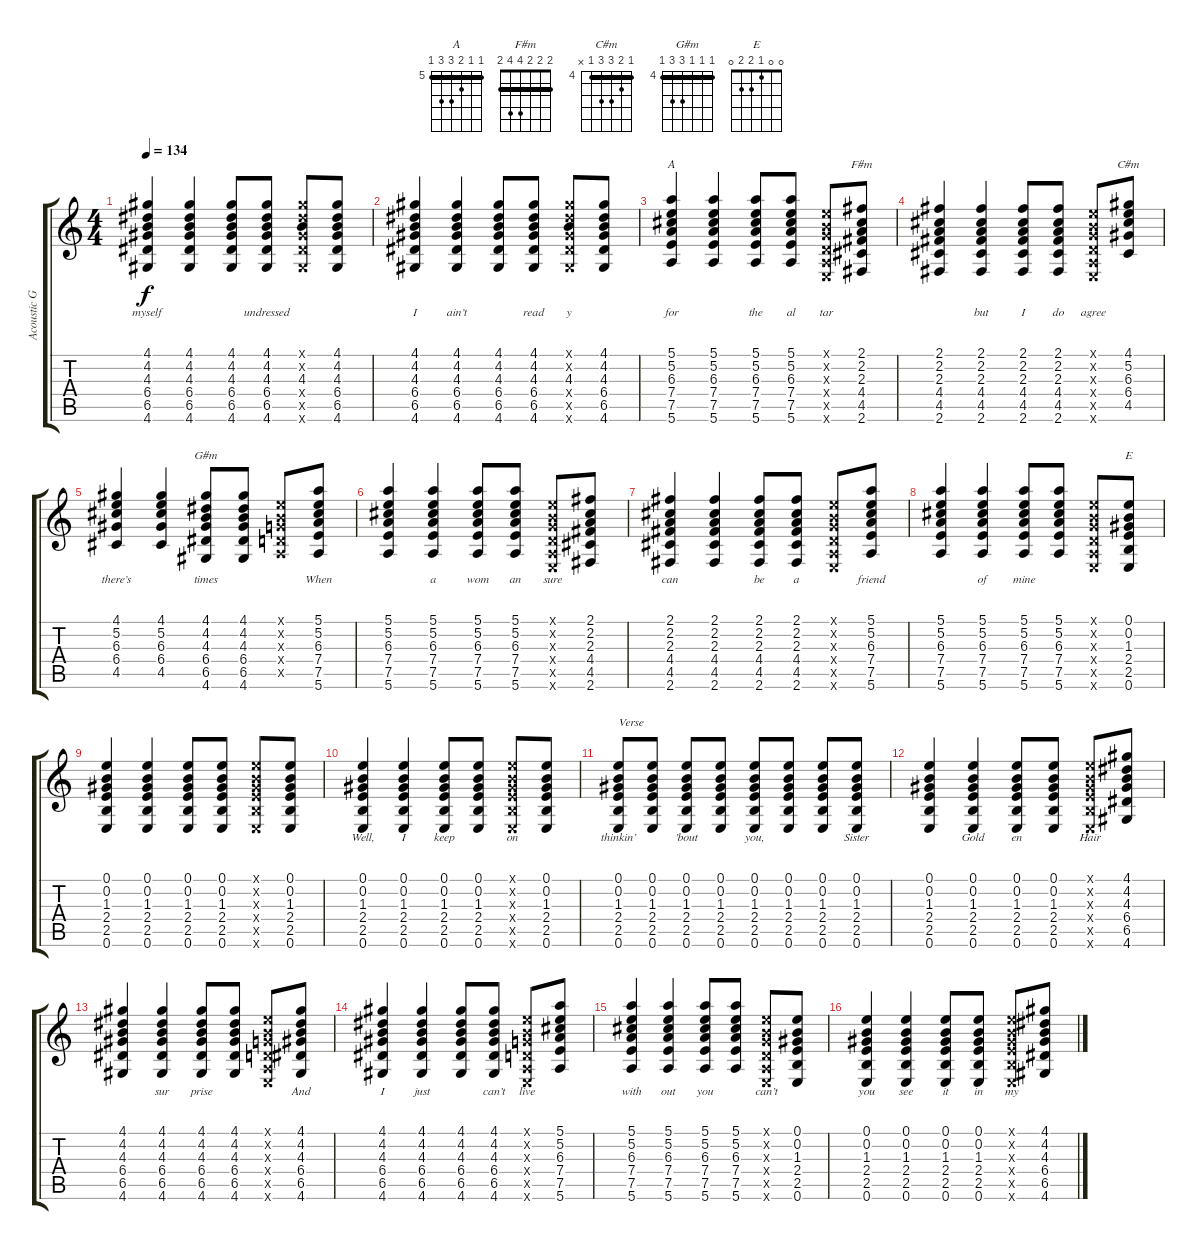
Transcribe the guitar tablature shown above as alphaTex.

\track ("Acoustic Guitar" "Acoustic G") {instrument acousticguitarsteel}
\staff {score tabs}
\tuning (E4 B3 G3 D3 A2 E2) {hide}
\chord ("A" 5 5 6 7 7 5) {firstfret 5 barre 5}
\chord ("F#m" 2 2 2 4 4 2) {barre 2}
\chord ("C#m" 4 5 6 6 4 x) {firstfret 4 barre 4}
\chord ("G#m" 4 4 4 6 6 4) {firstfret 4 barre 4}
\chord ("E" 0 0 1 2 2 0)
\ts (4 4)
\tempo 134
\clef g2
\ks c
(4.1 4.2 4.3 6.4 6.5 4.6).4{lyrics (0 "myself") lyrics (1 "") lyrics (2 "") lyrics (3 "") lyrics (4 "") dy f} (4.1 4.2 4.3 6.4 6.5 4.6).4{lyrics (0 "") lyrics (1 "") lyrics (2 "") lyrics (3 "") lyrics (4 "")} (4.1 4.2 4.3 6.4 6.5 4.6).8{lyrics (0 "") lyrics (1 "") lyrics (2 "") lyrics (3 "") lyrics (4 "")} (4.1 4.2 4.3 6.4 6.5 4.6).8{lyrics (0 "undressed") lyrics (1 "") lyrics (2 "") lyrics (3 "") lyrics (4 "")} (4.1{x} 4.2{x} 4.3 6.4{x} 6.5{x} 4.6{x}).8{lyrics (0 "") lyrics (1 "") lyrics (2 "") lyrics (3 "") lyrics (4 "")} (4.1 4.2 4.3 6.4 6.5 4.6).8{lyrics (0 "") lyrics (1 "") lyrics (2 "") lyrics (3 "") lyrics (4 "")} |
(4.1 4.2 4.3 6.4 6.5 4.6).4{lyrics (0 "I") lyrics (1 "") lyrics (2 "") lyrics (3 "") lyrics (4 "")} (4.1 4.2 4.3 6.4 6.5 4.6).4{lyrics (0 "ain’t") lyrics (1 "") lyrics (2 "") lyrics (3 "") lyrics (4 "")} (4.1 4.2 4.3 6.4 6.5 4.6).8{lyrics (0 "") lyrics (1 "") lyrics (2 "") lyrics (3 "") lyrics (4 "")} (4.1 4.2 4.3 6.4 6.5 4.6).8{lyrics (0 "read") lyrics (1 "") lyrics (2 "") lyrics (3 "") lyrics (4 "")} (4.1{x} 4.2{x} 4.3 6.4{x} 6.5{x} 4.6{x}).8{lyrics (0 "y") lyrics (1 "") lyrics (2 "") lyrics (3 "") lyrics (4 "")} (4.1 4.2 4.3 6.4 6.5 4.6).8{lyrics (0 "") lyrics (1 "") lyrics (2 "") lyrics (3 "") lyrics (4 "")} |
(5.1 5.2 6.3 7.4 7.5 5.6).4{ch "A" lyrics (0 "for") lyrics (1 "") lyrics (2 "") lyrics (3 "") lyrics (4 "")} (5.1 5.2 6.3 7.4 7.5 5.6).4{lyrics (0 "") lyrics (1 "") lyrics (2 "") lyrics (3 "") lyrics (4 "")} (5.1 5.2 6.3 7.4 7.5 5.6).8{lyrics (0 "the") lyrics (1 "") lyrics (2 "") lyrics (3 "") lyrics (4 "")} (5.1 5.2 6.3 7.4 7.5 5.6).8{lyrics (0 "al") lyrics (1 "") lyrics (2 "") lyrics (3 "") lyrics (4 "")} (0.1{x} 0.2{x} 0.3{x} 0.4{x} 0.5{x} 0.6{x}).8{lyrics (0 "tar") lyrics (1 "") lyrics (2 "") lyrics (3 "") lyrics (4 "")} (2.1 2.2 2.3 4.4 4.5 2.6).8{ch "F#m" lyrics (0 "") lyrics (1 "") lyrics (2 "") lyrics (3 "") lyrics (4 "")} |
(2.1 2.2 2.3 4.4 4.5 2.6).4{lyrics (0 "") lyrics (1 "") lyrics (2 "") lyrics (3 "") lyrics (4 "")} (2.1 2.2 2.3 4.4 4.5 2.6).4{lyrics (0 "but") lyrics (1 "") lyrics (2 "") lyrics (3 "") lyrics (4 "")} (2.1 2.2 2.3 4.4 4.5 2.6).8{lyrics (0 "I") lyrics (1 "") lyrics (2 "") lyrics (3 "") lyrics (4 "")} (2.1 2.2 2.3 4.4 4.5 2.6).8{lyrics (0 "do") lyrics (1 "") lyrics (2 "") lyrics (3 "") lyrics (4 "")} (0.1{x} 0.2{x} 0.3{x} 0.4{x} 0.5{x} 0.6{x}).8{lyrics (0 "agree") lyrics (1 "") lyrics (2 "") lyrics (3 "") lyrics (4 "")} (4.1 5.2 6.3 6.4 4.5).8{ch "C#m" lyrics (0 "") lyrics (1 "") lyrics (2 "") lyrics (3 "") lyrics (4 "")} |
(4.1 5.2 6.3 6.4 4.5).4{lyrics (0 "there’s") lyrics (1 "") lyrics (2 "") lyrics (3 "") lyrics (4 "")} (4.1 5.2 6.3 6.4 4.5).4{lyrics (0 "") lyrics (1 "") lyrics (2 "") lyrics (3 "") lyrics (4 "")} (4.1 4.2 4.3 6.4 6.5 4.6).8{ch "G#m" lyrics (0 "times") lyrics (1 "") lyrics (2 "") lyrics (3 "") lyrics (4 "")} (4.1 4.2 4.3 6.4 6.5 4.6).8{lyrics (0 "") lyrics (1 "") lyrics (2 "") lyrics (3 "") lyrics (4 "")} (0.1{x} 0.2{x} 0.3{x} 0.4{x} 0.5{x}).8{lyrics (0 "") lyrics (1 "") lyrics (2 "") lyrics (3 "") lyrics (4 "")} (5.1 5.2 6.3 7.4 7.5 5.6).8{lyrics (0 "When") lyrics (1 "") lyrics (2 "") lyrics (3 "") lyrics (4 "")} |
(5.1 5.2 6.3 7.4 7.5 5.6).4{lyrics (0 "") lyrics (1 "") lyrics (2 "") lyrics (3 "") lyrics (4 "")} (5.1 5.2 6.3 7.4 7.5 5.6).4{lyrics (0 "a") lyrics (1 "") lyrics (2 "") lyrics (3 "") lyrics (4 "")} (5.1 5.2 6.3 7.4 7.5 5.6).8{lyrics (0 "wom") lyrics (1 "") lyrics (2 "") lyrics (3 "") lyrics (4 "")} (5.1 5.2 6.3 7.4 7.5 5.6).8{lyrics (0 "an") lyrics (1 "") lyrics (2 "") lyrics (3 "") lyrics (4 "")} (0.1{x} 0.2{x} 0.3{x} 0.4{x} 0.5{x} 0.6{x}).8{lyrics (0 "sure") lyrics (1 "") lyrics (2 "") lyrics (3 "") lyrics (4 "")} (2.1 2.2 2.3 4.4 4.5 2.6).8{lyrics (0 "") lyrics (1 "") lyrics (2 "") lyrics (3 "") lyrics (4 "")} |
(2.1 2.2 2.3 4.4 4.5 2.6).4{lyrics (0 "can") lyrics (1 "") lyrics (2 "") lyrics (3 "") lyrics (4 "")} (2.1 2.2 2.3 4.4 4.5 2.6).4{lyrics (0 "") lyrics (1 "") lyrics (2 "") lyrics (3 "") lyrics (4 "")} (2.1 2.2 2.3 4.4 4.5 2.6).8{lyrics (0 "be") lyrics (1 "") lyrics (2 "") lyrics (3 "") lyrics (4 "")} (2.1 2.2 2.3 4.4 4.5 2.6).8{lyrics (0 "a") lyrics (1 "") lyrics (2 "") lyrics (3 "") lyrics (4 "")} (0.1{x} 0.2{x} 0.3{x} 0.4{x} 0.5{x} 0.6{x}).8{lyrics (0 "") lyrics (1 "") lyrics (2 "") lyrics (3 "") lyrics (4 "")} (5.1 5.2 6.3 7.4 7.5 5.6).8{lyrics (0 "friend") lyrics (1 "") lyrics (2 "") lyrics (3 "") lyrics (4 "")} |
(5.1 5.2 6.3 7.4 7.5 5.6).4{lyrics (0 "") lyrics (1 "") lyrics (2 "") lyrics (3 "") lyrics (4 "")} (5.1 5.2 6.3 7.4 7.5 5.6).4{lyrics (0 "of") lyrics (1 "") lyrics (2 "") lyrics (3 "") lyrics (4 "")} (5.1 5.2 6.3 7.4 7.5 5.6).8{lyrics (0 "mine") lyrics (1 "") lyrics (2 "") lyrics (3 "") lyrics (4 "")} (5.1 5.2 6.3 7.4 7.5 5.6).8{lyrics (0 "") lyrics (1 "") lyrics (2 "") lyrics (3 "") lyrics (4 "")} (0.1{x} 0.2{x} 0.3{x} 0.4{x} 0.5{x} 0.6{x}).8{lyrics (0 "") lyrics (1 "") lyrics (2 "") lyrics (3 "") lyrics (4 "")} (0.1 0.2 1.3 2.4 2.5 0.6).8{ch "E" lyrics (0 "") lyrics (1 "") lyrics (2 "") lyrics (3 "") lyrics (4 "")} |
(0.1 0.2 1.3 2.4 2.5 0.6).4{lyrics (0 "") lyrics (1 "") lyrics (2 "") lyrics (3 "") lyrics (4 "")} (0.1 0.2 1.3 2.4 2.5 0.6).4{lyrics (0 "") lyrics (1 "") lyrics (2 "") lyrics (3 "") lyrics (4 "")} (0.1 0.2 1.3 2.4 2.5 0.6).8{lyrics (0 "") lyrics (1 "") lyrics (2 "") lyrics (3 "") lyrics (4 "")} (0.1 0.2 1.3 2.4 2.5 0.6).8{lyrics (0 "") lyrics (1 "") lyrics (2 "") lyrics (3 "") lyrics (4 "")} (0.1{x} 0.2{x} 1.3{x} 2.4{x} 2.5{x} 0.6{x}).8{lyrics (0 "") lyrics (1 "") lyrics (2 "") lyrics (3 "") lyrics (4 "")} (0.1 0.2 1.3 2.4 2.5 0.6).8{lyrics (0 "") lyrics (1 "") lyrics (2 "") lyrics (3 "") lyrics (4 "")} |
(0.1 0.2 1.3 2.4 2.5 0.6).4{lyrics (0 "Well,") lyrics (1 "") lyrics (2 "") lyrics (3 "") lyrics (4 "")} (0.1 0.2 1.3 2.4 2.5 0.6).4{lyrics (0 "I") lyrics (1 "") lyrics (2 "") lyrics (3 "") lyrics (4 "")} (0.1 0.2 1.3 2.4 2.5 0.6).8{lyrics (0 "keep") lyrics (1 "") lyrics (2 "") lyrics (3 "") lyrics (4 "")} (0.1 0.2 1.3 2.4 2.5 0.6).8{lyrics (0 "") lyrics (1 "") lyrics (2 "") lyrics (3 "") lyrics (4 "")} (0.1{x} 0.2{x} 1.3{x} 2.4{x} 2.5{x} 0.6{x}).8{lyrics (0 "on") lyrics (1 "") lyrics (2 "") lyrics (3 "") lyrics (4 "")} (0.1 0.2 1.3 2.4 2.5 0.6).8{lyrics (0 "") lyrics (1 "") lyrics (2 "") lyrics (3 "") lyrics (4 "")} |
(0.1 0.2 1.3 2.4 2.5 0.6).8{txt "Verse" lyrics (0 "thinkin’") lyrics (1 "") lyrics (2 "") lyrics (3 "") lyrics (4 "")} (0.1 0.2 1.3 2.4 2.5 0.6).8{lyrics (0 "") lyrics (1 "") lyrics (2 "") lyrics (3 "") lyrics (4 "")} (0.1 0.2 1.3 2.4 2.5 0.6).8{lyrics (0 "’bout") lyrics (1 "") lyrics (2 "") lyrics (3 "") lyrics (4 "")} (0.1 0.2 1.3 2.4 2.5 0.6).8{lyrics (0 "") lyrics (1 "") lyrics (2 "") lyrics (3 "") lyrics (4 "")} (0.1 0.2 1.3 2.4 2.5 0.6).8{lyrics (0 "you,") lyrics (1 "") lyrics (2 "") lyrics (3 "") lyrics (4 "")} (0.1 0.2 1.3 2.4 2.5 0.6).8{lyrics (0 "") lyrics (1 "") lyrics (2 "") lyrics (3 "") lyrics (4 "")} (0.1 0.2 1.3 2.4 2.5 0.6).8{lyrics (0 "") lyrics (1 "") lyrics (2 "") lyrics (3 "") lyrics (4 "")} (0.1 0.2 1.3 2.4 2.5 0.6).8{lyrics (0 "Sister") lyrics (1 "") lyrics (2 "") lyrics (3 "") lyrics (4 "")} |
(0.1 0.2 1.3 2.4 2.5 0.6).4{lyrics (0 "") lyrics (1 "") lyrics (2 "") lyrics (3 "") lyrics (4 "")} (0.1 0.2 1.3 2.4 2.5 0.6).4{lyrics (0 "Gold") lyrics (1 "") lyrics (2 "") lyrics (3 "") lyrics (4 "")} (0.1 0.2 1.3 2.4 2.5 0.6).8{lyrics (0 "en") lyrics (1 "") lyrics (2 "") lyrics (3 "") lyrics (4 "")} (0.1 0.2 1.3 2.4 2.5 0.6).8{lyrics (0 "") lyrics (1 "") lyrics (2 "") lyrics (3 "") lyrics (4 "")} (0.1{x} 0.2{x} 1.3{x} 2.4{x} 2.5{x} 0.6{x}).8{lyrics (0 "Hair") lyrics (1 "") lyrics (2 "") lyrics (3 "") lyrics (4 "")} (4.1 4.2 4.3 6.4 6.5 4.6).8{lyrics (0 "") lyrics (1 "") lyrics (2 "") lyrics (3 "") lyrics (4 "")} |
(4.1 4.2 4.3 6.4 6.5 4.6).4{lyrics (0 "") lyrics (1 "") lyrics (2 "") lyrics (3 "") lyrics (4 "")} (4.1 4.2 4.3 6.4 6.5 4.6).4{lyrics (0 "sur") lyrics (1 "") lyrics (2 "") lyrics (3 "") lyrics (4 "")} (4.1 4.2 4.3 6.4 6.5 4.6).8{lyrics (0 "prise") lyrics (1 "") lyrics (2 "") lyrics (3 "") lyrics (4 "")} (4.1 4.2 4.3 6.4 6.5 4.6).8{lyrics (0 "") lyrics (1 "") lyrics (2 "") lyrics (3 "") lyrics (4 "")} (0.1{x} 0.2{x} 0.3{x} 0.4{x} 0.5{x} 0.6{x}).8{lyrics (0 "") lyrics (1 "") lyrics (2 "") lyrics (3 "") lyrics (4 "")} (4.1 4.2 4.3 6.4 6.5 4.6).8{lyrics (0 "And") lyrics (1 "") lyrics (2 "") lyrics (3 "") lyrics (4 "")} |
(4.1 4.2 4.3 6.4 6.5 4.6).4{lyrics (0 "I") lyrics (1 "") lyrics (2 "") lyrics (3 "") lyrics (4 "")} (4.1 4.2 4.3 6.4 6.5 4.6).4{lyrics (0 "just") lyrics (1 "") lyrics (2 "") lyrics (3 "") lyrics (4 "")} (4.1 4.2 4.3 6.4 6.5 4.6).8{lyrics (0 "") lyrics (1 "") lyrics (2 "") lyrics (3 "") lyrics (4 "")} (4.1 4.2 4.3 6.4 6.5 4.6).8{lyrics (0 "can’t") lyrics (1 "") lyrics (2 "") lyrics (3 "") lyrics (4 "")} (0.1{x} 0.2{x} 0.3{x} 0.4{x} 0.5{x} 0.6{x}).8{lyrics (0 "live") lyrics (1 "") lyrics (2 "") lyrics (3 "") lyrics (4 "")} (5.1 5.2 6.3 7.4 7.5 5.6).8{lyrics (0 "") lyrics (1 "") lyrics (2 "") lyrics (3 "") lyrics (4 "")} |
(5.1 5.2 6.3 7.4 7.5 5.6).4{lyrics (0 "with") lyrics (1 "") lyrics (2 "") lyrics (3 "") lyrics (4 "")} (5.1 5.2 6.3 7.4 7.5 5.6).4{lyrics (0 "out") lyrics (1 "") lyrics (2 "") lyrics (3 "") lyrics (4 "")} (5.1 5.2 6.3 7.4 7.5 5.6).8{lyrics (0 "you") lyrics (1 "") lyrics (2 "") lyrics (3 "") lyrics (4 "")} (5.1 5.2 6.3 7.4 7.5 5.6).8{lyrics (0 "") lyrics (1 "") lyrics (2 "") lyrics (3 "") lyrics (4 "")} (0.1{x} 0.2{x} 0.3{x} 0.4{x} 0.5{x} 0.6{x}).8{lyrics (0 "can’t") lyrics (1 "") lyrics (2 "") lyrics (3 "") lyrics (4 "")} (0.1 0.2 1.3 2.4 2.5 0.6).8{lyrics (0 "") lyrics (1 "") lyrics (2 "") lyrics (3 "") lyrics (4 "")} |
(0.1 0.2 1.3 2.4 2.5 0.6).4{lyrics (0 "you") lyrics (1 "") lyrics (2 "") lyrics (3 "") lyrics (4 "")} (0.1 0.2 1.3 2.4 2.5 0.6).4{lyrics (0 "see") lyrics (1 "") lyrics (2 "") lyrics (3 "") lyrics (4 "")} (0.1 0.2 1.3 2.4 2.5 0.6).8{lyrics (0 "it") lyrics (1 "") lyrics (2 "") lyrics (3 "") lyrics (4 "")} (0.1 0.2 1.3 2.4 2.5 0.6).8{lyrics (0 "in") lyrics (1 "") lyrics (2 "") lyrics (3 "") lyrics (4 "")} (0.1{x} 0.2{x} 1.3{x} 2.4{x} 2.5{x} 0.6{x}).8{lyrics (0 "my") lyrics (1 "") lyrics (2 "") lyrics (3 "") lyrics (4 "")} (4.1 4.2 4.3 6.4 6.5 4.6).8{lyrics (0 "") lyrics (1 "") lyrics (2 "") lyrics (3 "") lyrics (4 "")}
